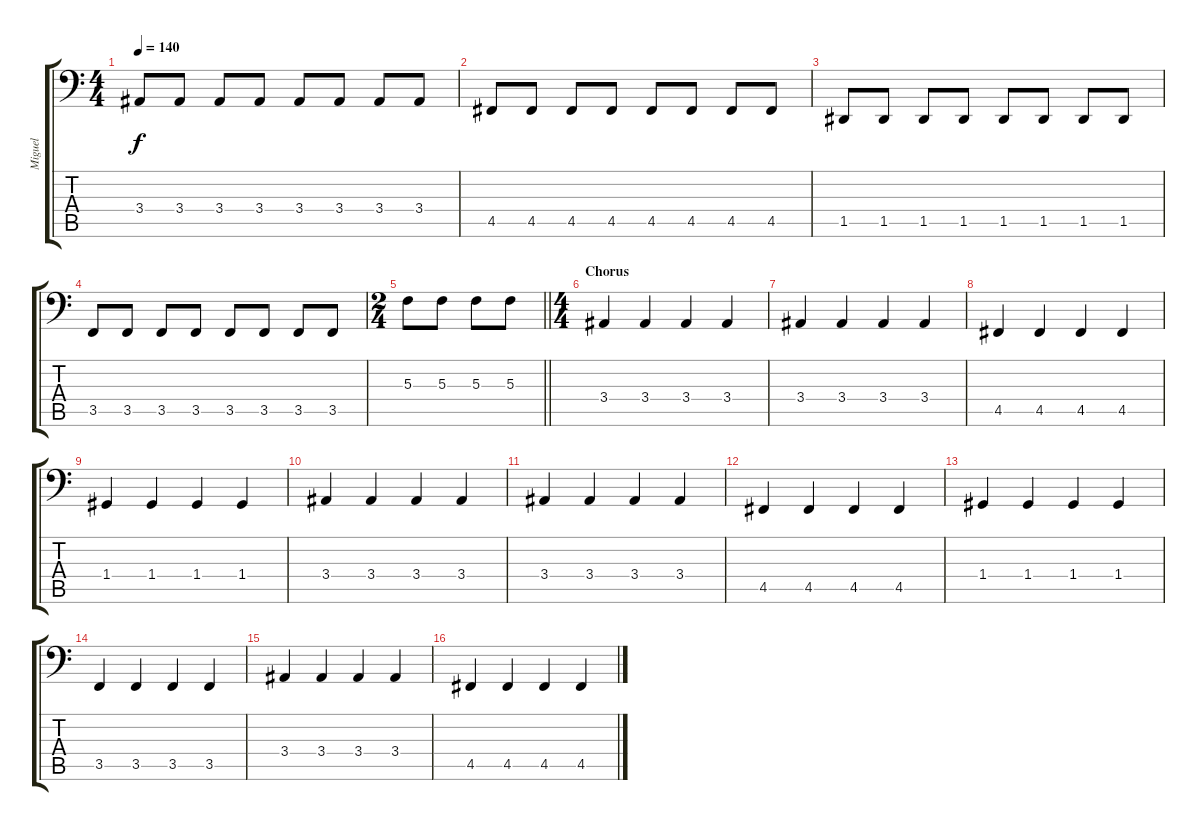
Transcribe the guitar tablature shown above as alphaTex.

\track ("Miguel" "Miguel") {instrument electricbassfinger}
\staff {score tabs}
\tuning (Bb2 F2 C2 G1 D1 A0) {hide}
\ts (4 4)
\tempo 140
\clef f4
\ks c
3.4.8{dy f} 3.4.8 3.4.8 3.4.8 3.4.8 3.4.8 3.4.8 3.4.8 |
4.5.8 4.5.8 4.5.8 4.5.8 4.5.8 4.5.8 4.5.8 4.5.8 |
1.5.8 1.5.8 1.5.8 1.5.8 1.5.8 1.5.8 1.5.8 1.5.8 |
3.5.8 3.5.8 3.5.8 3.5.8 3.5.8 3.5.8 3.5.8 3.5.8 |
\ts (2 4)
\barLineRight lightlight
5.3.8 5.3.8 5.3.8 5.3.8 |
\ts (4 4)
\section ("" "Chorus")
3.4.4 3.4.4 3.4.4 3.4.4 |
3.4.4 3.4.4 3.4.4 3.4.4 |
4.5.4 4.5.4 4.5.4 4.5.4 |
1.4.4 1.4.4 1.4.4 1.4.4 |
3.4.4 3.4.4 3.4.4 3.4.4 |
3.4.4 3.4.4 3.4.4 3.4.4 |
4.5.4 4.5.4 4.5.4 4.5.4 |
1.4.4 1.4.4 1.4.4 1.4.4 |
3.5.4 3.5.4 3.5.4 3.5.4 |
3.4.4 3.4.4 3.4.4 3.4.4 |
4.5.4 4.5.4 4.5.4 4.5.4
